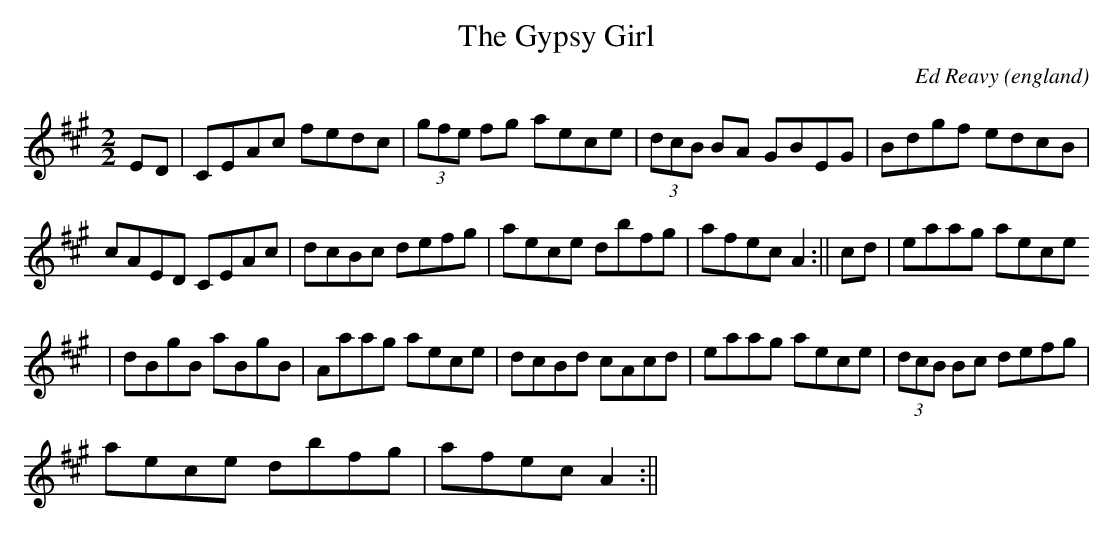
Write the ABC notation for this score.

X:1
T:The Gypsy Girl
O:england
M:2/2
L:1/8
C:Ed Reavy
K:A
ED|CEAc fedc|(3gfe fg aece|(3dcB BA GBEG|Bdgf edcB|
cAED CEAc|dcBc defg|aece dbfg|afec A2:||cd|eaag aece
|dBgB aBgB|Aaag aece|dcBd cAcd|eaag aece|(3dcB Bc defg|
aece dbfg|afec A2:||
